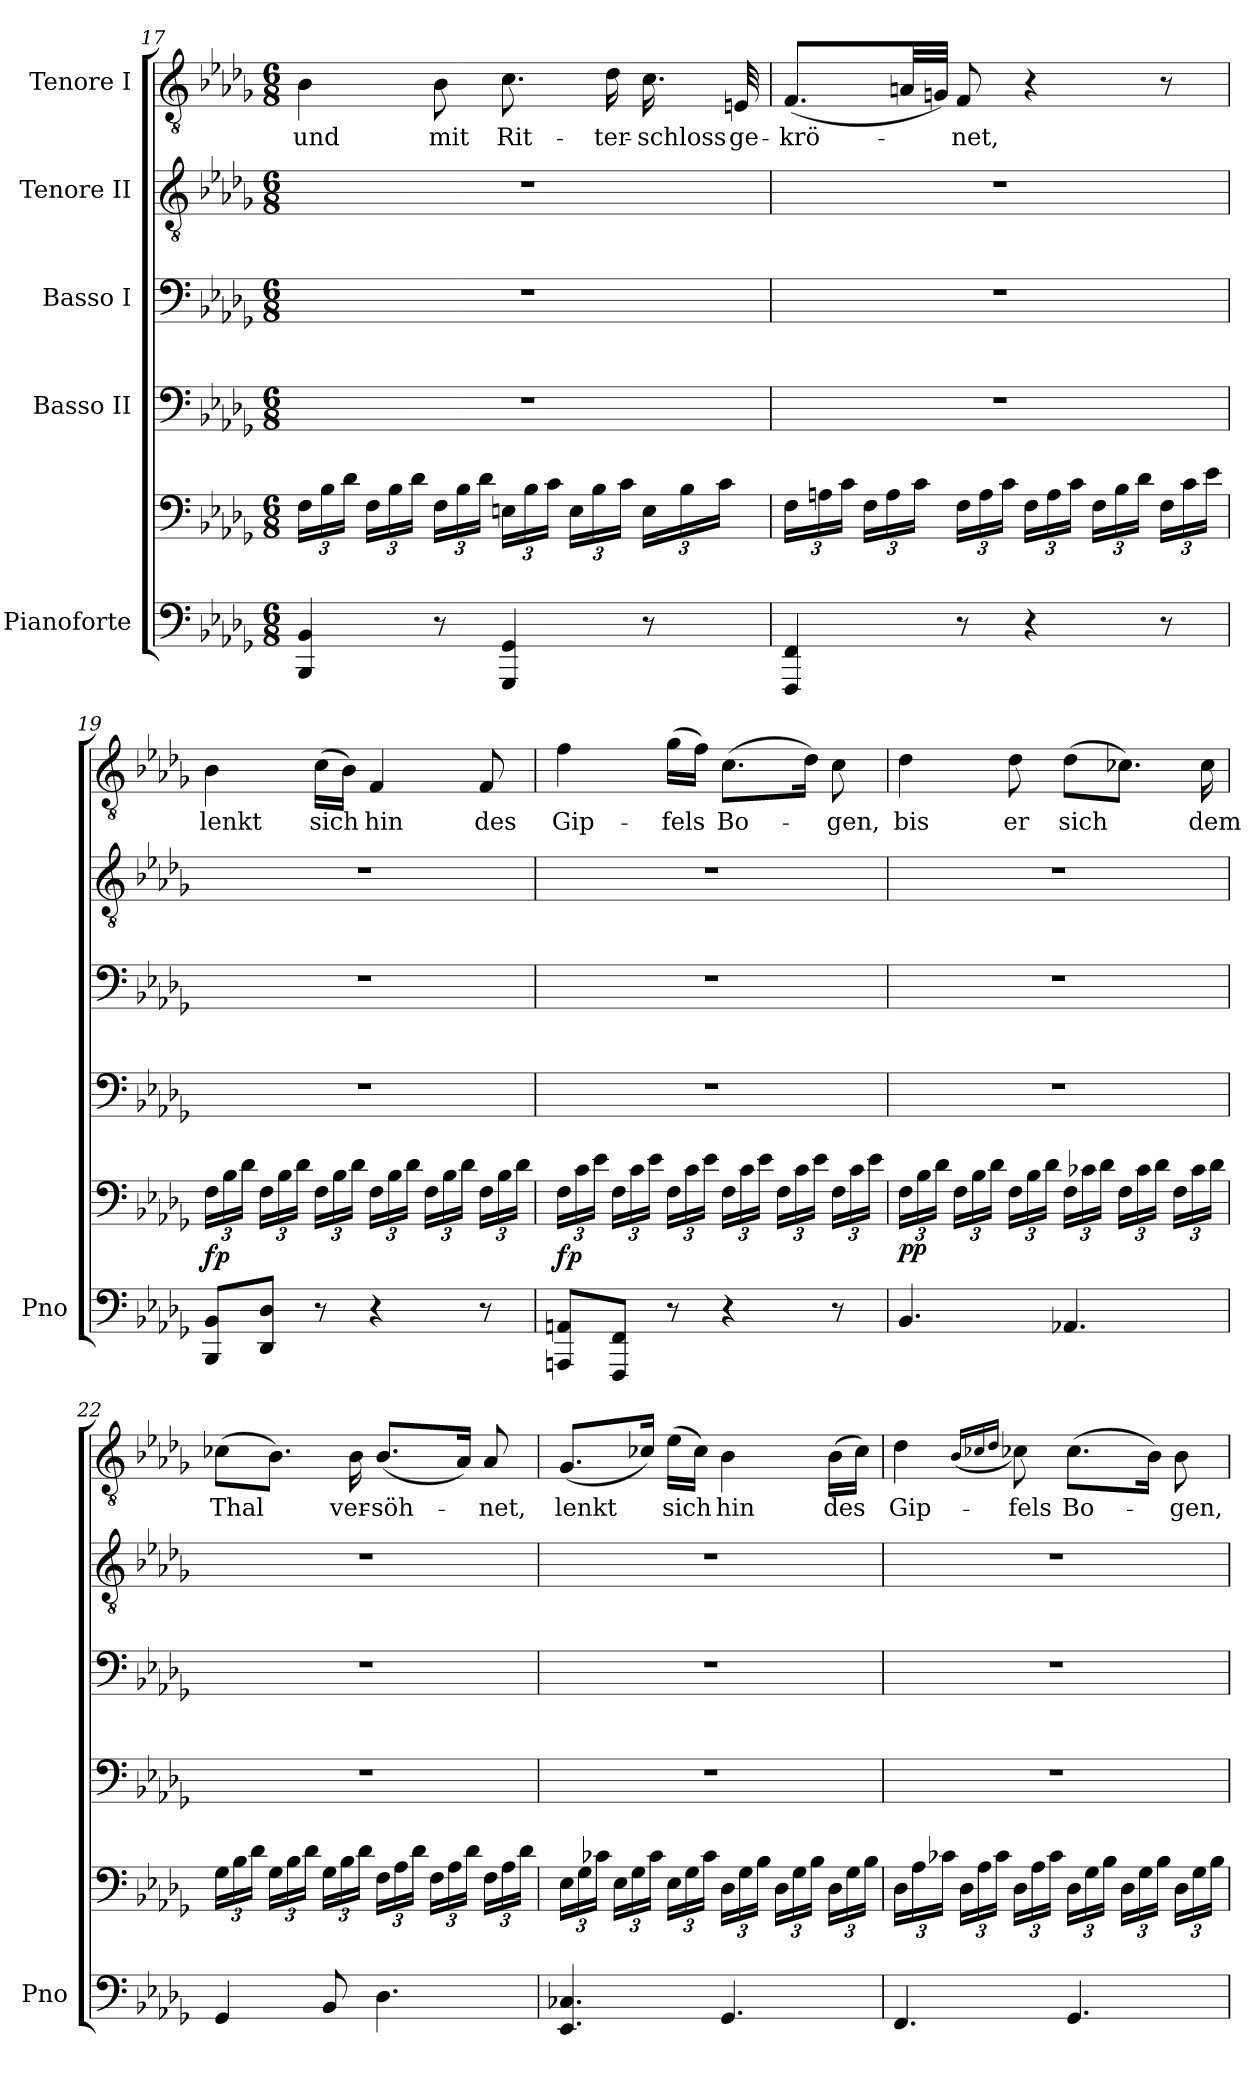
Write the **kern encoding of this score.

**kern	**kern	**dynam	**kern	**kern	**kern	**kern	**text
*part5	*part5	*part5	*part4	*part3	*part2	*part1	*part1
*staff6	*staff5	*staff5/6	*staff4	*staff3	*staff2	*staff1	*staff1
*I"Pianoforte	*	*	*I"Basso II	*I"Basso I	*I"Tenore II	*I"Tenore I	*
*I'Pno	*	*	*	*	*	*	*
!!LO:LB:g=z
*clefF4	*clefF4	*	*clefF4	*clefF4	*clefGv2	*clefGv2	*
*k[b-e-a-d-g-]	*k[b-e-a-d-g-]	*	*k[b-e-a-d-g-]	*k[b-e-a-d-g-]	*k[b-e-a-d-g-]	*k[b-e-a-d-g-]	*
*M6/8	*M6/8	*	*M6/8	*M6/8	*M6/8	*M6/8	*
*	*Xbrackettup	*	*	*	*	*	*
=17	=17	=17	=17	=17	=17	=17	=17
!	!	!	!	!	!	!	!LO:LY:b
4BBB-/ 4BB-/	24F\LL	.	2.r	2.r	2.r	4B-\	und
.	24B-\	.	.	.	.	.	.
.	24d-\JJ	.	.	.	.	.	.
.	24F\LL	.	.	.	.	.	.
.	24B-\	.	.	.	.	.	.
.	24d-\JJ	.	.	.	.	.	.
!	!	!	!	!	!	!	!LO:LY:b
8r	24F\LL	.	.	.	.	8B-\	mit
.	24B-\	.	.	.	.	.	.
.	24d-\JJ	.	.	.	.	.	.
!	!	!	!	!	!	!	!LO:LY:b
4GGG-/ 4GG-/	24En\LL	.	.	.	.	8.c\	Rit-
.	24B-\	.	.	.	.	.	.
.	24c\JJ	.	.	.	.	.	.
.	24E\LL	.	.	.	.	.	.
.	24B-\	.	.	.	.	.	.
!	!	!	!	!	!	!	!LO:LY:b
.	.	.	.	.	.	16d-\	-ter-
.	24c\JJ	.	.	.	.	.	.
!	!	!	!	!	!	!	!LO:LY:b
8r	24E\LL	.	.	.	.	16.c\	-schloss
.	24B-\	.	.	.	.	.	.
.	24c\JJ	.	.	.	.	.	.
!	!	!	!	!	!	!	!LO:LY:b
.	.	.	.	.	.	32En/	ge-
=18	=18	=18	=18	=18	=18	=18	=18
!	!	!	!	!	!	!	!LO:LY:b
4FFF/ 4FF/	24F\LL	.	2.r	2.r	2.r	(8.F/L	-krö-
.	24An\	.	.	.	.	.	.
.	24c\JJ	.	.	.	.	.	.
.	24F\LL	.	.	.	.	.	.
.	24A\	.	.	.	.	.	.
.	.	.	.	.	.	32An/LL	.
.	24c\JJ	.	.	.	.	.	.
.	.	.	.	.	.	32Gn/JJJ)	.
!	!	!	!	!	!	!	!LO:LY:b
8r	24F\LL	.	.	.	.	8F/	-net,
.	24A\	.	.	.	.	.	.
.	24c\JJ	.	.	.	.	.	.
4r	24F\LL	.	.	.	.	4r	.
.	24A\	.	.	.	.	.	.
.	24c\JJ	.	.	.	.	.	.
.	24F\LL	.	.	.	.	.	.
.	24B-\	.	.	.	.	.	.
.	24d-\JJ	.	.	.	.	.	.
8r	24F\LL	.	.	.	.	8r	.
.	24c\	.	.	.	.	.	.
.	24e-\JJ	.	.	.	.	.	.
=19	=19	=19	=19	=19	=19	=19	=19
!	!	!LO:DY:b	!	!	!	!	!LO:LY:b
8BBB-/ 8BB-/L	24F\LL	fp	2.r	2.r	2.r	4B-\	lenkt
.	24B-\	.	.	.	.	.	.
.	24d-\JJ	.	.	.	.	.	.
8DD-/ 8D-/J	24F\LL	.	.	.	.	.	.
.	24B-\	.	.	.	.	.	.
.	24d-\JJ	.	.	.	.	.	.
!	!	!	!	!	!	!	!LO:LY:b
8r	24F\LL	.	.	.	.	(16c\LL	sich
.	24B-\	.	.	.	.	.	.
.	.	.	.	.	.	16B-\JJ)	.
.	24d-\JJ	.	.	.	.	.	.
!	!	!	!	!	!	!	!LO:LY:b
4r	24F\LL	.	.	.	.	4F/	hin
.	24B-\	.	.	.	.	.	.
.	24d-\JJ	.	.	.	.	.	.
.	24F\LL	.	.	.	.	.	.
.	24B-\	.	.	.	.	.	.
.	24d-\JJ	.	.	.	.	.	.
!	!	!	!	!	!	!	!LO:LY:b
8r	24F\LL	.	.	.	.	8F/	des
.	24B-\	.	.	.	.	.	.
.	24d-\JJ	.	.	.	.	.	.
!!LO:LB:g=z
=20	=20	=20	=20	=20	=20	=20	=20
!	!	!LO:DY:b	!	!	!	!	!LO:LY:b
8AAAn/ 8AAn/L	24F\LL	fp	2.r	2.r	2.r	4f\	Gip-
.	24c\	.	.	.	.	.	.
.	24e-\JJ	.	.	.	.	.	.
8FFF/ 8FF/J	24F\LL	.	.	.	.	.	.
.	24c\	.	.	.	.	.	.
.	24e-\JJ	.	.	.	.	.	.
!	!	!	!	!	!	!	!LO:LY:b
8r	24F\LL	.	.	.	.	(16g-\LL	-fels
.	24c\	.	.	.	.	.	.
.	.	.	.	.	.	16f\JJ)	.
.	24e-\JJ	.	.	.	.	.	.
!	!	!	!	!	!	!	!LO:LY:b
4r	24F\LL	.	.	.	.	(8.c\L	Bo-
.	24c\	.	.	.	.	.	.
.	24e-\JJ	.	.	.	.	.	.
.	24F\LL	.	.	.	.	.	.
.	24c\	.	.	.	.	.	.
.	.	.	.	.	.	16d-\Jk)	.
.	24e-\JJ	.	.	.	.	.	.
!	!	!	!	!	!	!	!LO:LY:b
8r	24F\LL	.	.	.	.	8c\	-gen,
.	24c\	.	.	.	.	.	.
.	24e-\JJ	.	.	.	.	.	.
=21	=21	=21	=21	=21	=21	=21	=21
!	!	!LO:DY:b	!	!	!	!	!LO:LY:b
4.BB-/	24F\LL	pp	2.r	2.r	2.r	4d-\	bis
.	24B-\	.	.	.	.	.	.
.	24d-\JJ	.	.	.	.	.	.
.	24F\LL	.	.	.	.	.	.
.	24B-\	.	.	.	.	.	.
.	24d-\JJ	.	.	.	.	.	.
!	!	!	!	!	!	!	!LO:LY:b
.	24F\LL	.	.	.	.	8d-\	er
.	24B-\	.	.	.	.	.	.
.	24d-\JJ	.	.	.	.	.	.
!	!	!	!	!	!	!	!LO:LY:b
4.AA-X/	24F\LL	.	.	.	.	(8d-\L	sich
.	24c-X\	.	.	.	.	.	.
.	24d-\JJ	.	.	.	.	.	.
.	24F\LL	.	.	.	.	8.c-X\J)	.
.	24c-\	.	.	.	.	.	.
.	24d-\JJ	.	.	.	.	.	.
.	24F\LL	.	.	.	.	.	.
.	24c-\	.	.	.	.	.	.
!	!	!	!	!	!	!	!LO:LY:b
.	.	.	.	.	.	16c-\	dem
.	24d-\JJ	.	.	.	.	.	.
=22	=22	=22	=22	=22	=22	=22	=22
!	!	!	!	!	!	!	!LO:LY:b
4GG-/	24G-\LL	.	2.r	2.r	2.r	(8c-X\L	Thal
.	24B-\	.	.	.	.	.	.
.	24d-\JJ	.	.	.	.	.	.
.	24G-\LL	.	.	.	.	8.B-\J)	.
.	24B-\	.	.	.	.	.	.
.	24d-\JJ	.	.	.	.	.	.
8BB-/	24G-\LL	.	.	.	.	.	.
.	24B-\	.	.	.	.	.	.
!	!	!	!	!	!	!	!LO:LY:b
.	.	.	.	.	.	16B-\	ver-
.	24d-\JJ	.	.	.	.	.	.
!	!	!	!	!	!	!	!LO:LY:b
4.D-\	24F\LL	.	.	.	.	(8.B-/L	-söh-
.	24A-\	.	.	.	.	.	.
.	24d-\JJ	.	.	.	.	.	.
.	24F\LL	.	.	.	.	.	.
.	24A-\	.	.	.	.	.	.
.	.	.	.	.	.	16A-/Jk)	.
.	24d-\JJ	.	.	.	.	.	.
!	!	!	!	!	!	!	!LO:LY:b
.	24F\LL	.	.	.	.	8A-/	-net,
.	24A-\	.	.	.	.	.	.
.	24d-\JJ	.	.	.	.	.	.
!!LO:PB:g=z
=23	=23	=23	=23	=23	=23	=23	=23
!	!	!	!	!	!	!	!LO:LY:b
4.EE-/ 4.C-X/	24E-\LL	.	2.r	2.r	2.r	(8.G-/L	lenkt
.	24G-\	.	.	.	.	.	.
.	24c-X\JJ	.	.	.	.	.	.
.	24E-\LL	.	.	.	.	.	.
.	24G-\	.	.	.	.	.	.
.	.	.	.	.	.	16c-X/Jk)	.
.	24c-\JJ	.	.	.	.	.	.
!	!	!	!	!	!	!	!LO:LY:b
.	24E-\LL	.	.	.	.	(16e-\LL	sich
.	24G-\	.	.	.	.	.	.
.	.	.	.	.	.	16c-\JJ)	.
.	24c-\JJ	.	.	.	.	.	.
!	!	!	!	!	!	!	!LO:LY:b
4.GG-/	24D-\LL	.	.	.	.	4B-\	hin
.	24G-\	.	.	.	.	.	.
.	24B-\JJ	.	.	.	.	.	.
.	24D-\LL	.	.	.	.	.	.
.	24G-\	.	.	.	.	.	.
.	24B-\JJ	.	.	.	.	.	.
!	!	!	!	!	!	!	!LO:LY:b
.	24D-\LL	.	.	.	.	(16B-\LL	des
.	24G-\	.	.	.	.	.	.
.	.	.	.	.	.	16c-\JJ)	.
.	24B-\JJ	.	.	.	.	.	.
=24	=24	=24	=24	=24	=24	=24	=24
!	!	!	!	!	!	!	!LO:LY:b
4.FF/	24D-\LL	.	2.r	2.r	2.r	4d-\	Gip-
.	24A-\	.	.	.	.	.	.
.	24c-X\JJ	.	.	.	.	.	.
.	24D-\LL	.	.	.	.	.	.
.	24A-\	.	.	.	.	.	.
.	24c-\JJ	.	.	.	.	.	.
.	.	.	.	.	.	(16qB-/LL	.
.	.	.	.	.	.	16qc-X/	.
.	.	.	.	.	.	16qd-/JJ	.
!	!	!	!	!	!	!	!LO:LY:b
.	24D-\LL	.	.	.	.	8c-\)	-fels
.	24A-\	.	.	.	.	.	.
.	24c-\JJ	.	.	.	.	.	.
!	!	!	!	!	!	!	!LO:LY:b
4.GG-/	24D-\LL	.	.	.	.	(8.c-\L	Bo-
.	24G-\	.	.	.	.	.	.
.	24B-\JJ	.	.	.	.	.	.
.	24D-\LL	.	.	.	.	.	.
.	24G-\	.	.	.	.	.	.
.	.	.	.	.	.	16B-\Jk)	.
.	24B-\JJ	.	.	.	.	.	.
!	!	!	!	!	!	!	!LO:LY:b
.	24D-\LL	.	.	.	.	8B-\	-gen,
.	24G-\	.	.	.	.	.	.
.	24B-\JJ	.	.	.	.	.	.
=	=	=	=	=	=	=	=
*-	*-	*-	*-	*-	*-	*-	*-
